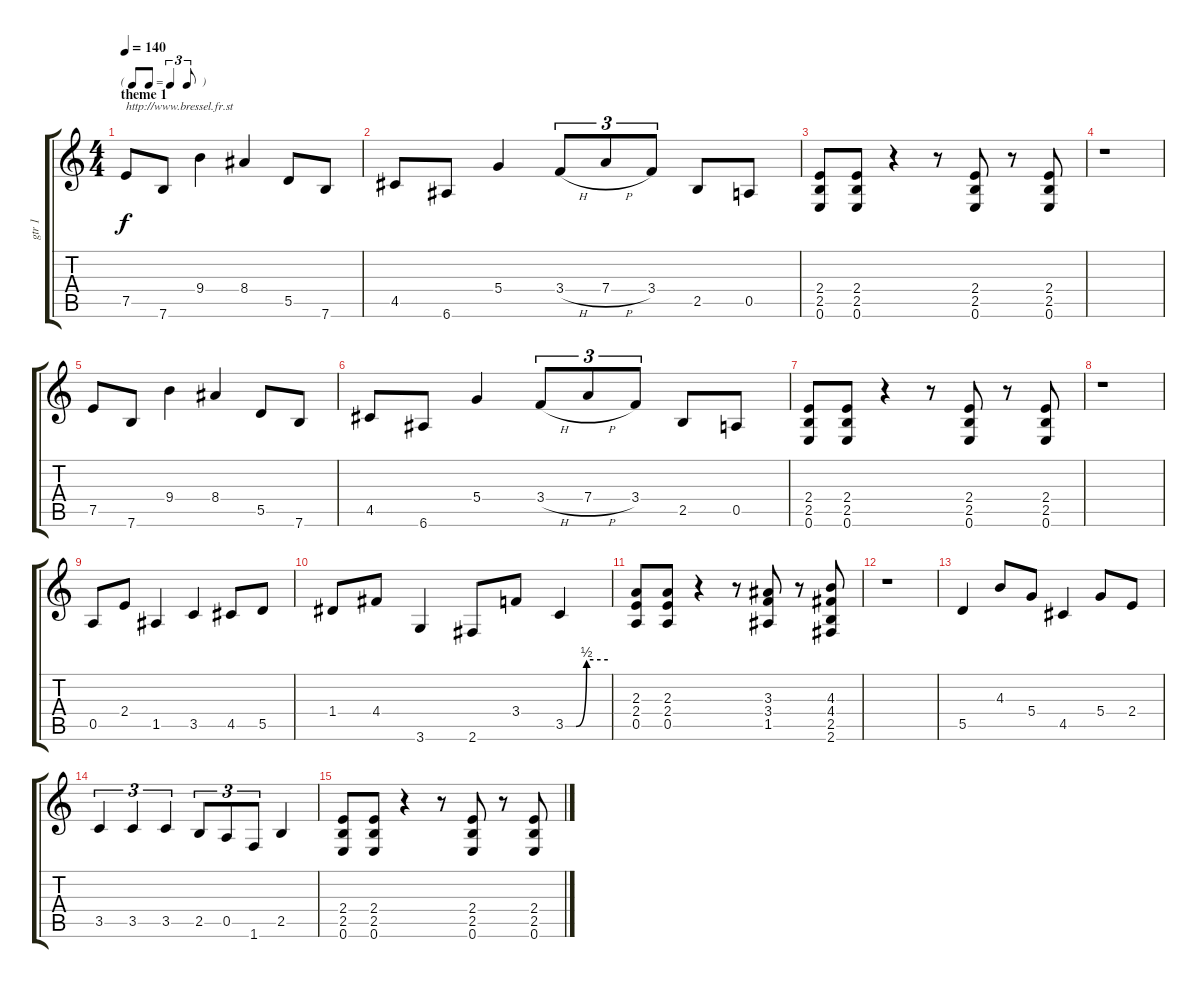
\track ("gtr 1" "gtr 1") {instrument distortionguitar}
\staff {score tabs}
\tuning (E4 B3 G3 D3 A2 E2) {hide}
\ts (4 4)
\tf triplet8th
\section ("" "theme 1")
\tempo 140
\clef g2
\ks c
7.5.8{txt "http://www.bressel.fr.st" dy f instrument distortionguitar} 7.6.8 9.4.4 8.4.4 5.5.8 7.6.8 |
4.5.8 6.6.8 5.4.4 3.4{h}.8{tu (3 2)} 7.4{h}.8{tu (3 2)} 3.4.8{tu (3 2)} 2.5.8 0.5.8 |
(2.4 2.5 0.6).8 (2.4 2.5 0.6).8 r.4 r.8 (2.4 2.5 0.6).8 r.8 (2.4 2.5 0.6).8 |
r.1 |
7.5.8 7.6.8 9.4.4 8.4.4 5.5.8 7.6.8 |
4.5.8 6.6.8 5.4.4 3.4{h}.8{tu (3 2)} 7.4{h}.8{tu (3 2)} 3.4.8{tu (3 2)} 2.5.8 0.5.8 |
(2.4 2.5 0.6).8 (2.4 2.5 0.6).8 r.4 r.8 (2.4 2.5 0.6).8 r.8 (2.4 2.5 0.6).8 |
r.1 |
0.5.8 2.4.8 1.5.4 3.5.4 4.5.8 5.5.8 |
1.4.8 4.4.8 3.6.4 2.6.8 3.4.8 3.5{be (custom 0 0 15 0 30 2 60 2)}.4 |
(2.3 2.4 0.5).8 (2.3 2.4 0.5).8 r.4 r.8 (3.3 3.4 1.5).8 r.8 (4.3 4.4 2.5 2.6).8 |
r.1 |
5.5.4 4.3.8 5.4.8 4.5.4 5.4.8 2.4.8 |
3.5.4{tu (3 2)} 3.5.4{tu (3 2)} 3.5.4{tu (3 2)} 2.5.8{tu (3 2)} 0.5.8{tu (3 2)} 1.6.8{tu (3 2)} 2.5.4 |
(2.4 2.5 0.6).8 (2.4 2.5 0.6).8 r.4 r.8 (2.4 2.5 0.6).8 r.8 (2.4 2.5 0.6).8
